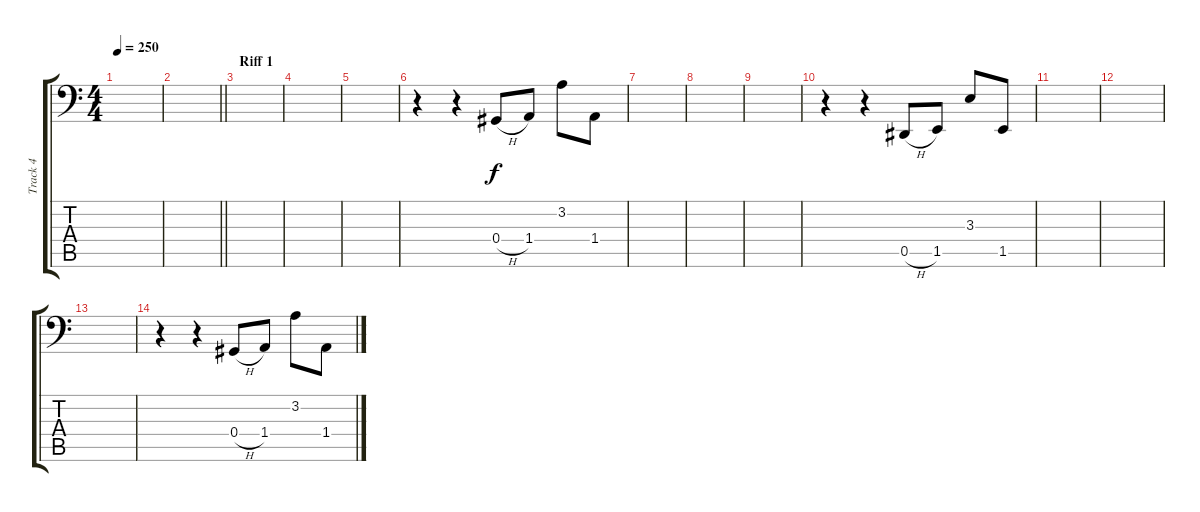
\track ("Track 4" "Track 4") {instrument slapbass1}
\staff {score tabs}
\tuning (B2 Gb2 Db2 Ab1 Eb1 Bb0) {hide}
\ts (4 4)
\tempo 250
\tempo 230
\tempo 250
\clef f4
\ks c
|
\barLineRight lightlight
|
\section ("" "Riff 1")
|
|
|
r.4 r.4 0.4{h}.8 1.4.8 3.2.8 1.4.8 |
|
|
|
r.4 r.4 0.5{h}.8 1.5.8 3.3.8 1.5.8 |
|
|
|
r.4 r.4 0.4{h}.8 1.4.8 3.2.8 1.4.8
